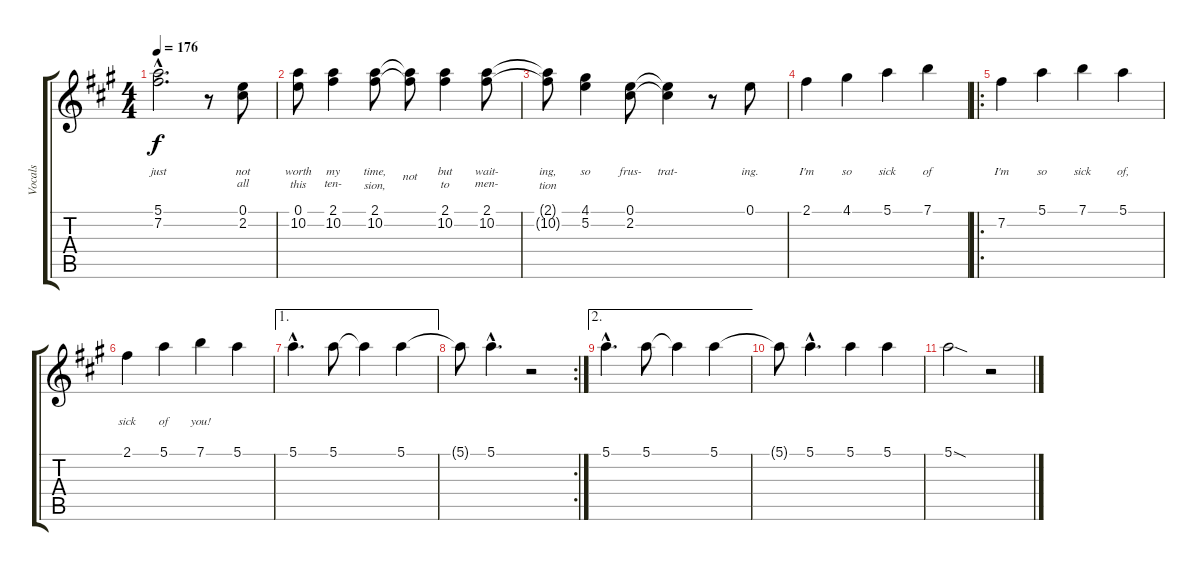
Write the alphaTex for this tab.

\track ("Vocals" "Vocals") {instrument overdrivenguitar}
\staff {score tabs}
\tuning (E4 B3 G3 D3 A2 E2) {hide}
\ts (4 4)
\tempo 176
\clef g2
\ks a
(5.1{hac} 7.2{hac}).2{d lyrics (0 "") lyrics (1 "") lyrics (2 "just") lyrics (3 "") lyrics (4 "") dy f} r.8 (0.1 2.2).8{lyrics (0 "") lyrics (1 "") lyrics (2 "not") lyrics (3 "all") lyrics (4 "")} |
(0.1 10.2).8{lyrics (0 "") lyrics (1 "") lyrics (2 "worth") lyrics (3 "this") lyrics (4 "")} (2.1 10.2).4{lyrics (0 "") lyrics (1 "") lyrics (2 "my") lyrics (3 "ten-") lyrics (4 "")} (2.1 10.2).8{lyrics (0 "") lyrics (1 "") lyrics (2 "time,") lyrics (3 "sion,") lyrics (4 "")} (2.1{t} 10.2{t}).8{lyrics (0 "") lyrics (1 "") lyrics (2 "") lyrics (3 "not") lyrics (4 "")} (2.1 10.2).4{lyrics (0 "") lyrics (1 "") lyrics (2 "but") lyrics (3 "to") lyrics (4 "")} (2.1 10.2).8{lyrics (0 "") lyrics (1 "") lyrics (2 "wait-") lyrics (3 "men-") lyrics (4 "")} |
(2.1{t} 10.2{t}).8{lyrics (0 "") lyrics (1 "") lyrics (2 "ing,") lyrics (3 "tion") lyrics (4 "")} (4.1 5.2).4{lyrics (0 "") lyrics (1 "") lyrics (2 "so") lyrics (3 "") lyrics (4 "")} (0.1 2.2).8{lyrics (0 "") lyrics (1 "") lyrics (2 "frus-") lyrics (3 "") lyrics (4 "")} (0.1{t} 2.2{t}).4{lyrics (0 "") lyrics (1 "") lyrics (2 "trat-") lyrics (3 "") lyrics (4 "")} r.8 0.1.8{lyrics (0 "") lyrics (1 "") lyrics (2 "ing.") lyrics (3 "") lyrics (4 "")} |
2.1.4{lyrics (0 "") lyrics (1 "") lyrics (2 "I'm") lyrics (3 "") lyrics (4 "")} 4.1.4{lyrics (0 "") lyrics (1 "") lyrics (2 "so") lyrics (3 "") lyrics (4 "")} 5.1.4{lyrics (0 "") lyrics (1 "") lyrics (2 "sick") lyrics (3 "") lyrics (4 "")} 7.1.4{lyrics (0 "") lyrics (1 "") lyrics (2 "of") lyrics (3 "") lyrics (4 "")} |
\ro
7.2.4{lyrics (0 "") lyrics (1 "") lyrics (2 "I'm") lyrics (3 "") lyrics (4 "")} 5.1.4{lyrics (0 "") lyrics (1 "") lyrics (2 "so") lyrics (3 "") lyrics (4 "")} 7.1.4{lyrics (0 "") lyrics (1 "") lyrics (2 "sick") lyrics (3 "") lyrics (4 "")} 5.1.4{lyrics (0 "") lyrics (1 "") lyrics (2 "of,") lyrics (3 "") lyrics (4 "")} |
2.1.4{lyrics (0 "") lyrics (1 "") lyrics (2 "sick") lyrics (3 "") lyrics (4 "")} 5.1.4{lyrics (0 "") lyrics (1 "") lyrics (2 "of") lyrics (3 "") lyrics (4 "")} 7.1.4{lyrics (0 "") lyrics (1 "") lyrics (2 "you!") lyrics (3 "") lyrics (4 "")} 5.1.4 |
\ae 1
5.1{hac}.4{d} 5.1.8 5.1{t}.4 5.1.4 |
\rc 2
5.1{t}.8 5.1{hac}.4{d} r.2 |
\ae 2
5.1{hac}.4{d} 5.1.8 5.1{t}.4 5.1.4 |
5.1{t}.8 5.1{hac}.4{d} 5.1.4 5.1.4 |
5.1{sod}.2 r.2
